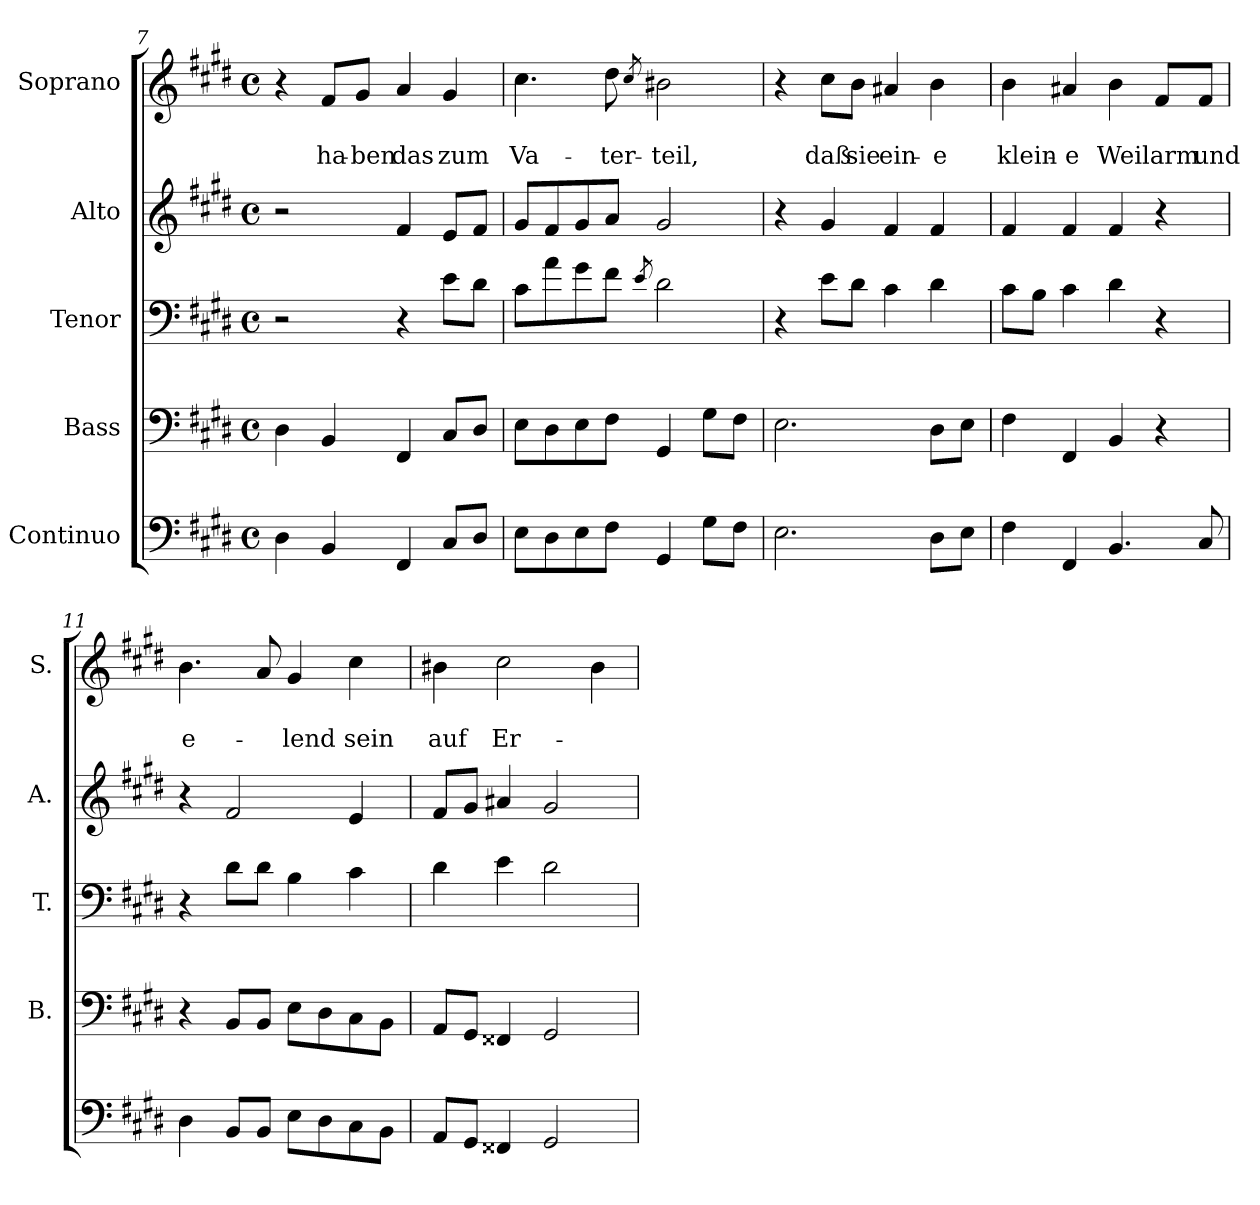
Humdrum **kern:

**kern	**kern	**kern	**kern	**kern	**text	**text
*part5	*part4	*part3	*part2	*part1	*part1	*part1
*staff5	*staff4	*staff3	*staff2	*staff1	*staff1	*staff1
*I"Continuo	*I"Bass	*I"Tenor	*I"Alto	*I"Soprano	*	*
*	*I'B.	*I'T.	*I'A.	*I'S.	*	*
*clefF4	*clefF4	*clefF4	*clefG2	*clefG2	*	*
*k[f#c#g#d#]	*k[f#c#g#d#]	*k[f#c#g#d#]	*k[f#c#g#d#]	*k[f#c#g#d#]	*	*
*E:	*E:	*E:	*E:	*E:	*	*
*M4/4	*M4/4	*M4/4	*M4/4	*M4/4	*	*
*met(c)	*met(c)	*met(c)	*met(c)	*met(c)	*	*
=7	=7	=7	=7	=7	=7	=7
4D#\	4D#\	2r	2r	4r	.	.
4BB/	4BB/	.	.	8f#/L	.	ha-
.	.	.	.	8g#/J	.	-ben
4FF#/	4FF#/	4r	4f#/	4a/	.	das
8C#/L	8C#/L	8e\L	8e/L	4g#/	.	zum
8D#/J	8D#/J	8d#\J	8f#/J	.	.	.
=8	=8	=8	=8	=8	=8	=8
8E\L	8E\L	8c#\L	8g#/L	4.cc#\	.	Va-
8D#\	8D#\	8a\	8f#/	.	.	.
8E\	8E\	8g#\	8g#/	.	.	.
8F#\J	8F#\J	8f#\J	8a/J	8dd#\	.	-ter-
.	.	8qe/	.	8qcc#/	.	.
4GG#/	4GG#/	2d#\	2g#/	2b#X\	.	-teil,
8G#\L	8G#\L	.	.	.	.	.
8F#\J	8F#\J	.	.	.	.	.
=9	=9	=9	=9	=9	=9	=9
2.E\	2.E\	4r	4r	4r	.	.
.	.	8e\L	4g#/	8cc#\L	.	daß
.	.	8d#\J	.	8b\J	.	sie
.	.	4c#\	4f#/	4a#X/	.	ein-
8D#\L	8D#\L	4d#\	4f#/	4b\	.	-e
8E\J	8E\J	.	.	.	.	.
=10	=10	=10	=10	=10	=10	=10
4F#\	4F#\	8c#\L	4f#/	4b\	.	klein-
.	.	8B\J	.	.	.	.
4FF#/	4FF#/	4c#\	4f#/	4a#X/	.	-e
4.BB/	4BB/	4d#\	4f#/	4b\	.	Weil
.	4r	4r	4r	8f#/L	.	arm
8C#/	.	.	.	8f#/J	.	und
!!LO:PB:g=z
=11	=11	=11	=11	=11	=11	=11
4D#\	4r	4r	4r	4.b\	.	e-
8BB/L	8BB/L	8d#\L	2f#/	.	.	.
8BB/J	8BB/J	8d#\J	.	8a/	.	.
8E\L	8E\L	4B\	.	4g#/	.	lend
8D#\	8D#\	.	.	.	.	.
8C#\	8C#\	4c#\	4e/	4cc#\	.	sein
8BB\J	8BB\J	.	.	.	.	.
=12	=12	=12	=12	=12	=12	=12
8AA/L	8AA/L	4d#\	8f#/L	4b#X\	.	auf
8GG#/J	8GG#/J	.	8g#/J	.	.	.
4FF##X/	4FF##X/	4e\	4a#X/	2cc#\	.	Er-
2GG#/	2GG#/	2d#\	2g#/	.	.	.
.	.	.	.	4b#\	.	.
=	=	=	=	=	=	=
*-	*-	*-	*-	*-	*-	*-
